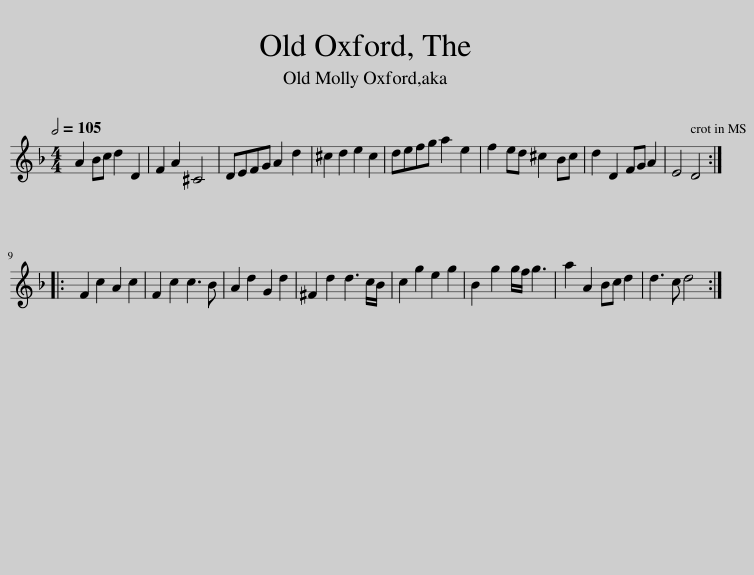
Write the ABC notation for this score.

X:1
L:1/8
Q:1/2=105
M:4/4
I:linebreak $
K:Dmin
V:1 treble
V:1
 A2 Bc d2 D2 | F2 A2 ^C4 | DEFG A2 d2 | ^c2 d2 e2 c2 | defg a2 e2 | %5
 f2 ed ^c2 Bc | d2 D2 FG A2 | E4 D4 ::$ F2 c2 A2 c2 | F2 c2 c3 B | %10
 A2 d2 G2 d2 | ^F2 d2 d3 c/B/ | c2 g2 e2 g2 | B2 g2 g/f/ g3 | a2 A2 Bc d2 | %15
 d3 c d4 :| %16
